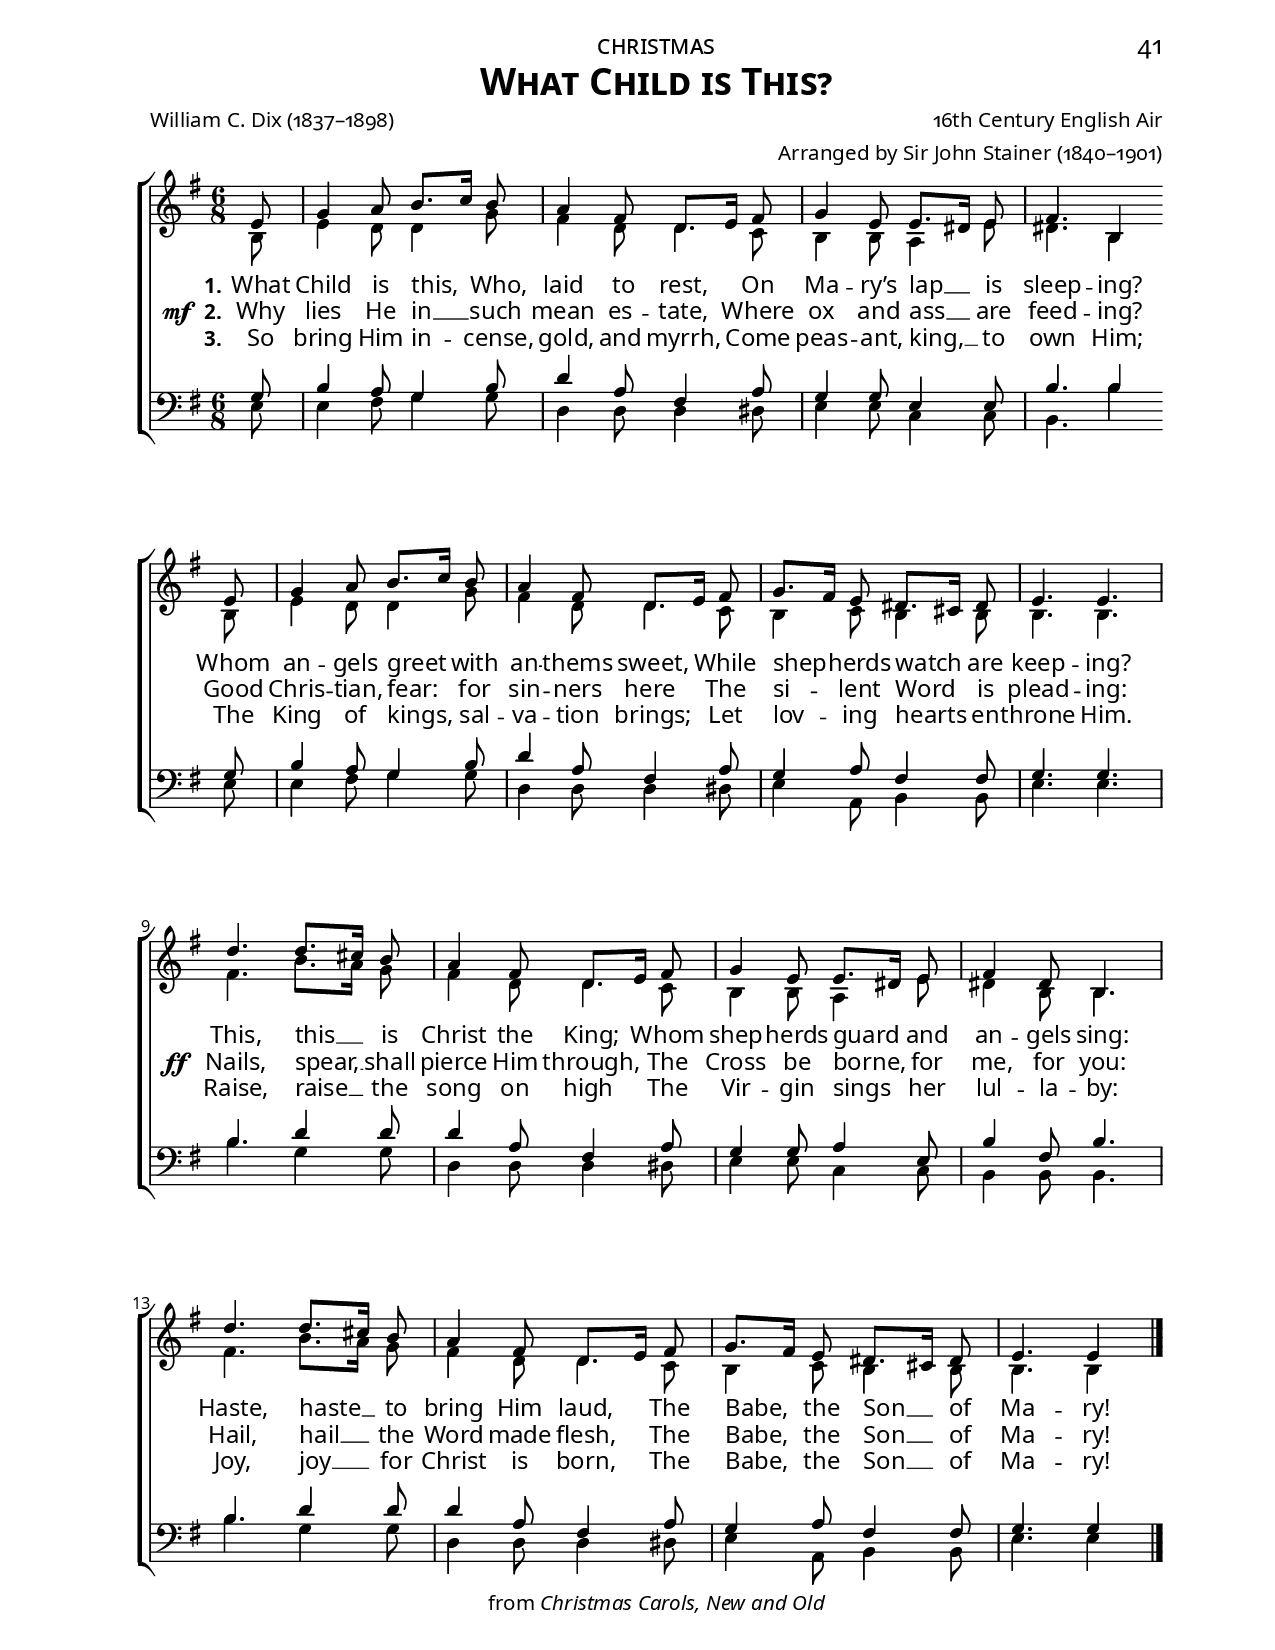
\version "2.24.0"
\include "util.ly"
\header {
  title = \markup{\override #'(font-name . "Garamond Premier Pro Semibold"){ \abs-fontsize #18 \smallCapsOldStyle"What Child is This?"}}
  poet = \markup\oldStyleNum"William C. Dix (1837–1898)"
  composer = \markup\oldStyleNum"16th Century English Air"
  arranger = \markup\oldStyleNum"Arranged by Sir John Stainer (1840–1901)"
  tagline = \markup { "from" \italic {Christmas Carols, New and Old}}
}
\paper {
  %print-all-headers = ##t
  paper-height = 11\in
  paper-width = 8.5\in
  indent = 0\in
  %system-system-spacing = #'((basic-distance . 10) (padding . 0))
  %system-system-spacing =
  %  #'((basic-distance . 0)
  %     (minimum-distance . 0)
  %     (padding . -0.35)
  %     (stretchability . 100))
  ragged-last-bottom = ##f
  ragged-bottom = ##f
  two-sided = ##t
  inner-margin = 1\in
  outer-margin = 0.75\in
  top-margin = 0.26\in
  bottom-margin = 0.25\in
  first-page-number = #041
  print-first-page-number = ##t
  headerLine = \markup{\override #'(font-name . "Garamond Premier Pro") \smallCapsOldStyle christmas}
  oddHeaderMarkup = \markup\fill-line{
     \override #'(font-name . "Garamond Premier Pro")\abs-fontsize #12.5
     \combine 
        \fill-line{"" \oldStylePageNum"" }
        \fill-line{\headerLine }
  }
  evenHeaderMarkup = \markup {
     \override #'(font-name . "Garamond Premier Pro")\abs-fontsize #12.5
     \combine
        \oldStylePageNum""
        \fill-line{\headerLine}
  }
}
#(set-global-staff-size 18) \paper{ #(define fonts (make-pango-font-tree "Garamond Premier Pro" "Garamond Premier Pro" "Garamond Premier Pro" (/ 18 20))) }

global = {
  \key g \major
  \time 6/8
  \autoBeamOff
  \override DynamicLineSpanner.staff-padding = #0.0
  \override DynamicLineSpanner.Y-extent = #'(-1 . 1)
  \mergeDifferentlyHeadedOn
  \mergeDifferentlyDottedOn
}

sopMusic = \relative c' {
  \partial 8 e8 |
  g4 a8 b8.[ c16] b8 |
  a4 fis8 d8.[ e16] fis8 |
  g4 e8 e8.[ dis16] e8 |
  
  fis4. b,4 \bar""\break e8 |
  g4 a8 b8.[ c16] b8 |
  a4 fis8 d8.[ e16] fis8 |
  g8.[ fis16] e8 dis8.[ cis16] dis8 |
  e4. e |
  
  d'4. d8.[ cis16] b8 |
  a4 fis8 d8.[ e16] fis8 |
  g4 e8 e8.[ dis16] e8 |
  fis4 dis8 b4. |
  
  d'4. d8.[ cis16] b8 |
  a4 fis8 d8.[ e16] fis8 |
  g8.[ fis16] e8 dis8.[ cis16] dis8 |
  \partial 8*5 e4. e4 \bar "|."
}
sopWords = \lyricmode {
  
}

altoMusic = \relative c' {
  b8 |
  e4 d8 d4 g8 |
  fis4 d8 d4 c8 |
  b4 b8 a4 e'8 |
  
  dis4. b4 b8 |
  e4 d8 d4 g8 |
  fis4 d8 d4 c8 |
  b4 c8 b4 b8 |
  b4. b |
  
  fis' b8.[ a16] g8 |
  fis4 d8 d4 c8 |
  b4 b8 a4 e'8 |
  dis4 b8 b4. |
  
  fis'4. b8.[ a16] g8 |
  fis4 d8 d4 c8 |
  b4 c8 b4 b8 |
  b4. b4 \bar "|."
}
altoWords = \lyricmode {
  \dropLyricsV
  \set stanza = #"1."
  What Child is this, Who, laid
  \set associatedVoice = "altos"
  to rest,
  \unset associatedVoice
  On Ma -- ry’s lap __ is sleep -- ing?
  Whom an -- gels greet with
  \set associatedVoice = "altos"
  an -- thems sweet,
  \unset associatedVoice
  While shep -- herds watch are keep -- ing?
  
  This, this __ is
  \set associatedVoice = "altos"
  Christ the King;
  \unset associatedVoice
  Whom shep -- herds guard and an -- gels sing:
  \raiseLyrics
  Haste, haste __ to
  \set associatedVoice = "altos"
  bring Him laud,
  \unset associatedVoice
  The Babe, the Son __ of Ma -- ry!
}
altoWordsII = {
  \dropLyricsV
  \set stanza = \markup{\dynamic"  mf " "2."}
  \lyricmode {
    Why lies He in __ such
    \set associatedVoice = "altos"
    mean es -- tate,
    \unset associatedVoice
    Where ox and ass __ are feed -- ing?
    Good Chris -- tian, fear: for
    \set associatedVoice = "altos"
    sin -- ners here
    \unset associatedVoice
    The si -- lent Word is plead -- ing:
  }
  \set stanza = \markup\dynamic"  ff "
  \lyricmode {
    Nails, spear,
__
    shall
    \set associatedVoice = "altos"
    pierce Him through,
    \unset associatedVoice
    The Cross be borne, for me, for you:
  \raiseLyrics
    Hail, hail __ the
    \set associatedVoice = "altos"
    Word made flesh,
    \unset associatedVoice
    The Babe, the Son __ of Ma -- ry!
  }
}
altoWordsIII = \lyricmode {
  \dropLyricsV
  \set stanza = #"3."
  So bring Him in -- cense,
  \set associatedVoice = "altos"
  gold, and myrrh,
  \unset associatedVoice
  Come peas -- ant, king,
__
  to own Him;
  The King of kings,
  \set associatedVoice = "altos"
  sal -- va -- tion brings;
  \unset associatedVoice
  Let lov -- ing hearts en -- throne Him.
  
  Raise, raise __ the
  \set associatedVoice = "altos"
  song on high
  \unset associatedVoice
  The Vir -- gin sings her lul -- la -- by:
  \raiseLyrics
  Joy, joy __ for
  \set associatedVoice = "altos"
  Christ is born,
  \unset associatedVoice
  The Babe, the Son __ of Ma -- ry!
}
altoWordsIV = \lyricmode {
}
altoWordsV = \lyricmode {
}
altoWordsVI = \lyricmode {
}
tenorMusic = \relative c' {
  g8 |
  b4 a8 g4 b8 |
  d4 a8 fis4 a8 |
  g4 g8 e4 e8 |
  
  b'4. b4 g8 |
  b4 a8 g4 b8 |
  d4 a8 fis4 a8 |
  g4 a8 fis4 fis8 |
  g4. g |
  
  b4. d4 d8 |
  d4 a8 fis4 a8 |
  g4 g8 a4 e8 |
  b'4 fis8 b4. |
  
  b d4 d8 |
  d4 a8 fis4 a8 |
  g4 a8 fis4 fis8 |
  g4. g4 \bar "|."
}
tenorWords = \lyricmode {

}

bassMusic = \relative c {
  e8 |
  e4 fis8 g4 g8 |
  d4 d8 d4 dis8 |
  e4 e8 c4 c8 |
  
  b4. b'4 e,8 |
  e4 fis8 g4 g8 |
  d4 d8 d4 dis8 |
  e4 a,8 b4 b8 |
  e4. e |
  
  b' g4 g8 |
  d4 d8 d4 dis8 |
  e4 e8 c4 c8 |
  b4 b8 b4. |
  
  b' g4 g8 |
  d4 d8 d4 dis8 |
  e4 a,8 b4 b8 |
  e4. e4 \bar "|."
}
bassWords = \lyricmode {

}

pianoRH = \relative c' {
  
}
pianoLH = \relative c' {
  
}

\score {
  <<
   \new ChoirStaff <<
%    \new Lyrics = sopranos \with { \override VerticalAxisGroup.nonstaff-relatedstaff-spacing = #'((basic-distance . 1)) }
    \new Staff = women <<
      \new Voice = "sopranos" { \voiceOne << \global \sopMusic >> }
      \new Voice = "altos" { \voiceTwo << \global \altoMusic >> }
    >>
    \new Lyrics \with { alignAboveContext = #"women" \override VerticalAxisGroup.nonstaff-relatedstaff-spacing = #'((basic-distance . 1))} \lyricsto "sopranos" \sopWords
    \new Lyrics = "altosVI"  \with { alignBelowContext = #"women" } \lyricsto "sopranos" \altoWordsVI
    \new Lyrics = "altosV"  \with { alignBelowContext = #"women" } \lyricsto "sopranos" \altoWordsV
    \new Lyrics = "altosIV"  \with { alignBelowContext = #"women" } \lyricsto "sopranos" \altoWordsIV
    \new Lyrics = "altosIII"  \with { alignBelowContext = #"women" } \lyricsto "sopranos" \altoWordsIII
    \new Lyrics = "altosII"  \with { alignBelowContext = #"women" } \lyricsto "sopranos" \altoWordsII
    \new Lyrics = "altos"  \with { alignBelowContext = #"women" } \lyricsto "sopranos" \altoWords
   \new Staff = men <<
      \clef bass
      \new Voice = "tenors" { \voiceOne << \global \tenorMusic >> }
      \new Voice = "basses" { \voiceTwo << \global \bassMusic >> }
    >>
    \new Lyrics \with { alignAboveContext = #"men" \override VerticalAxisGroup.nonstaff-relatedstaff-spacing = #'((basic-distance . 1)) } \lyricsto "tenors" \tenorWords
    \new Lyrics \with { alignBelowContext = #"men" \override VerticalAxisGroup.nonstaff-relatedstaff-spacing = #'((basic-distance . 1)) } \lyricsto "basses" \bassWords
  >>
%    \new PianoStaff << \new Staff { \new Voice { \pianoRH } } \new Staff { \clef "bass" \pianoLH } >>
  >>
  \layout {
  \context {
    \Lyrics
    \override LyricText.font-size = #1.3
  }
    \context {
      \Score
      %\override SpacingSpanner.base-shortest-duration = #(ly:make-moment 1/8)
      %\override SpacingSpanner.common-shortest-duration = #(ly:make-moment 1/4)
    }
    \context {
      % Remove all empty staves
      % \Staff \RemoveEmptyStaves \override VerticalAxisGroup.remove-first = ##t
    }
    \context {
      \Lyrics
      \override LyricText.X-offset = #center-on-word
    }
  }
}

